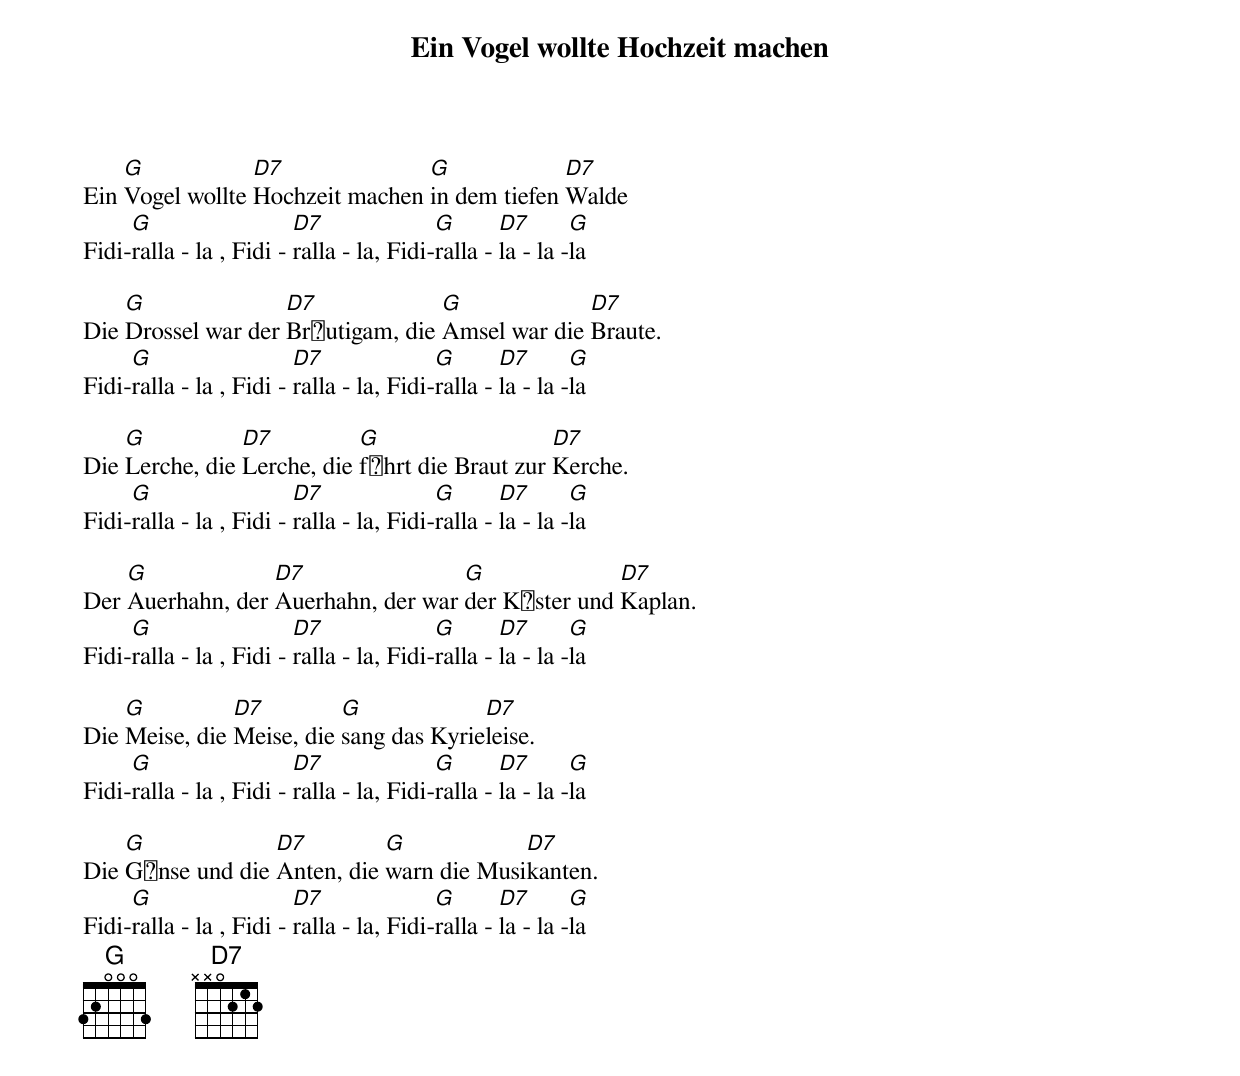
Ein Vogel wollte Hochzeit machen

    G            D7              G             D7
Ein Vogel wollte Hochzeit machen in dem tiefen Walde
     G                   D7               G       D7       G
Fidi-ralla - la , Fidi - ralla - la, Fidi-ralla - la - la -la

    G               D7             G             D7
Die Drossel war der Br채utigam, die Amsel war die Braute.
     G                   D7               G       D7       G
Fidi-ralla - la , Fidi - ralla - la, Fidi-ralla - la - la -la

    G           D7          G                   D7
Die Lerche, die Lerche, die f체hrt die Braut zur Kerche.
     G                   D7               G       D7       G
Fidi-ralla - la , Fidi - ralla - la, Fidi-ralla - la - la -la

    G             D7                G              D7
Der Auerhahn, der Auerhahn, der war der K체ster und Kaplan.
     G                   D7               G       D7       G
Fidi-ralla - la , Fidi - ralla - la, Fidi-ralla - la - la -la

    G          D7         G             D7
Die Meise, die Meise, die sang das Kyrieleise.
     G                   D7               G       D7       G
Fidi-ralla - la , Fidi - ralla - la, Fidi-ralla - la - la -la

    G             D7         G            D7
Die G채nse und die Anten, die warn die Musikanten.
     G                   D7               G       D7       G
Fidi-ralla - la , Fidi - ralla - la, Fidi-ralla - la - la -la
